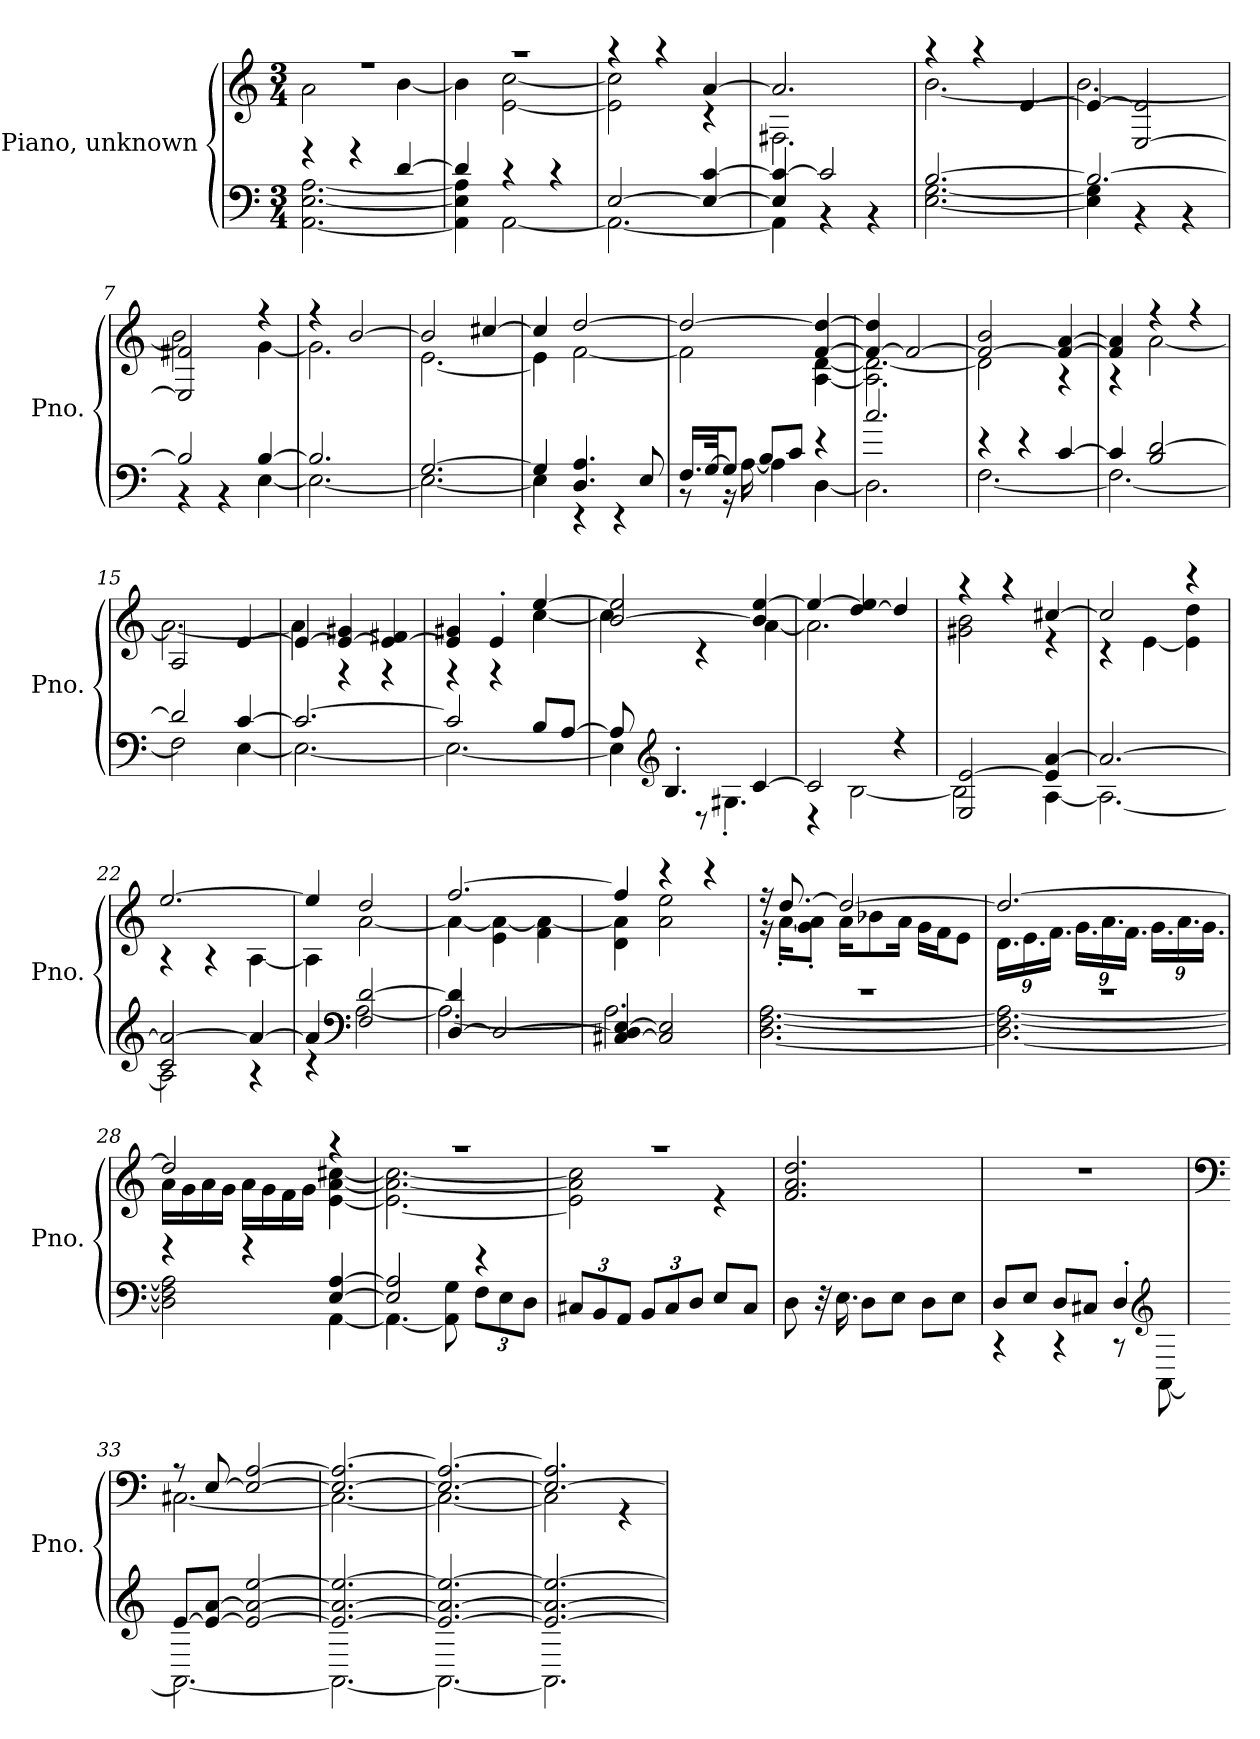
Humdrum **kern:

**kern	**kern
*part1	*part1
*staff2	*staff1
*I"Piano, unknown	*
*I'Pno.	*
*clefF4	*clefG2
*k[]	*k[]
*M3/4	*M3/4
*MM174	*MM174
=1	=1
*^	*^
4r	[2.AA\ [2.E\ [2.A\	2.r	2a\
4r	.	.	.
[4d/	.	.	[4b\
=2	=2	=2	=2
4d/]	4AA\] 4E\] 4A\]	2.r	4b\]
4r	[2AA\	.	[2e\ [2cc\
4r	.	.	.
=3	=3	=3	=3
[2E/	2.AA\_	4r	2e\] 2cc\]
.	.	4r	.
4E/_ [4c/	.	[4a/	4r
=4	=4	=4	=4
4E/] 4c/_	4AA\]	2.a/]	2.F#X\
2c/]	4r	.	.
.	4r	.	.
=5	=5	=5	=5
[2.B/	[2.E\ [2.G\	4r	[2.b\
.	.	4r	.
.	.	[4e/	.
=6	=6	=6	=6
2.B/_	4E\] 4G\]	4e/_	2.b\_
.	4r	[2E/ 2e/]	.
.	4r	.	.
=7	=7	=7	=7
2B/]	4r	2E/] 2f#X/	2b\]
.	4r	.	.
[4B/	[4E\	4r	[4g\
=8	=8	=8	=8
2.B/]	2.E\_	4r	2.g\]
.	.	[2b/	.
=9	=9	=9	=9
[2.G/	2.E\_	2b/]	[2.e\
.	.	[4cc#X/	.
!!LO:LB:g=z	!!
=10	=10	=10	=10
4G/]	4E\]	4cc#/]	4e\]
4.D/ 4.A/	4r	[2dd/	[2f\
.	4r	.	.
8E/	.	.	.
=11	=11	=11	=11
16.F/LL	8r	2dd/_	2f\]
[32G/JK	.	.	.
8G/J]	16r	.	.
.	[16A\	.	.
8B/L	4A\]	.	.
8c/J	.	.	.
4r	[4D\	[4f/ 4dd/_	[4A\ [4d\
=12	=12	=12	=12
2.cc/	2.D\]	4f/_ 4dd/]	2.A\] 2.d\_
.	.	2f/_	.
=13	=13	=13	=13
4r	[2.F\	2f/_ 2b/	2d\]
4r	.	.	.
[4c/	.	4f/_ [4a/	4r
=14	=14	=14	=14
4c/]	2.F\_	4f/] 4a/]	4r
2B/ [2d/	.	4r	[2a\
.	.	4r	.
=15	=15	=15	=15
2d/]	2F\]	2A/	2.a\_
[4c/	[4E\	[4e/	.
=16	=16	=16	=16
2.c/_	2.E\_	4e/_	4a\]
.	.	4e/_ 4g#X/	4r
.	.	4e/_ 4f#X/	4r
=17	=17	=17	=17
2c/]	2.E\_	4e/] 4g#X/	4r
.	.	4e'/	4r
8B/L	.	[4ee/	[4cc\
[8A/J	.	.	.
!!LO:LB:g=z	!!
=18	=18	=18	=18
8A/]	4E\]	[2b/ 2ee/]	4cc\]
*clefG2	*	*	*
4.B'/	.	.	.
.	8r	.	4r
.	4.G#X'\	.	.
[4c/	.	4b/] [4ee/	[4a\
=19	=19	=19	=19
2c/]	4r	4ee/_	2.a\]
.	[2B\	[4dd/ 4ee/]	.
4r	.	4dd/]	.
=20	=20	=20	=20
2E/ [2e/	2B\]	4r	2g#X\ 2b\
.	.	4r	.
4e/] [4a/	[4A\	[4cc#X/	4r
=21	=21	=21	=21
2.a/_	2.A\_	2cc#/]	4r
.	.	.	[4e\
.	.	4r	4e\] 4dd\
=22	=22	=22	=22
2c/ 2a/_	2A\]	[2.ee/	4r
.	.	.	4r
4a/_	4r	.	[4A\
=23	=23	=23	=23
4a/]	4r	4ee/]	4A\]
*clefF4	*	*	*
2F/ [2d/	[2A\	2dd/	[2a\
=24	=24	=24	=24
[4D/ 4d/]	2.A\_	[2.ff/	4a\_
2D/_	.	.	4e\ 4a\_
.	.	.	4f\ 4a\_
!!LO:LB:g=z	!!
=25	=25	=25	=25
[4C#X/ 4D/] [4E/	2.A\]	4ff/]	4d\ 4a\]
2C#/] 2E/]	.	4r	2a\ 2ee\
.	.	4r	.
=26	=26	=26	=26
2.r	[2.D\ [2.F\ [2.A\	16r	16r
.	.	[8.dd/	[16a'\KL
.	.	.	8g\' 8a\]'J
.	.	2dd/_	16a\KL
.	.	.	8b-X\
.	.	.	16a\Jk
.	.	.	16g\LL
.	.	.	16f\J
.	.	.	8e\J
=27	=27	=27	=27
*	*	*	*Xbrackettup
2.r	2.D\_ 2.F\_ 2.A\_	2.dd/_	18.d\LL
.	.	.	18.e\
.	.	.	18.f\JJ
.	.	.	18.g\LL
.	.	.	18.a\
.	.	.	18.f\JJ
.	.	.	18.g\LL
.	.	.	18.a\
.	.	.	18.g\JJ
=28	=28	=28	=28
4r	2D\] 2F\] 2A\]	2dd/]	16a\LL
.	.	.	16g\
.	.	.	16a\
.	.	.	16g\JJ
4r	.	.	16a\LL
.	.	.	16g\
.	.	.	16f\
.	.	.	16g\JJ
[4E/ [4A/	[4AA\	4r	[4e\ [4a\ [4cc#X\
!!LO:LB:g=z	!!
=29	=29	=29	=29
2E/] 2A/]	4.AA\_	2.r	2.e\_ 2.a\_ 2.cc#\_
.	8AA\] 8G\	.	.
*	*Xbrackettup	*	*
4r	12F\L	.	.
.	12E\	.	.
.	12D\J	.	.
*v	*v	*	*
=30	=30	=30
12C#X/L	2.r	2e\] 2a\] 2cc#\]
12BB/	.	.
12AA/J	.	.
12BB/L	.	.
12C#/	.	.
12D/J	.	.
8E/L	.	4r
8C#/J	.	.
*	*v	*v
=31	=31
8D\	2.f/ 2.a/ 2.dd/
32r	.
16.E\	.
8D\L	.
8E\J	.
8D\L	.
8E\J	.
=32	=32
*^	*
8D/L	4r	2.r
8E/J	.	.
8D/L	4r	.
8C#X/J	.	.
4D'/	8r	.
*clefG2	*	*
.	[8AA\	.
=33	=33	=33
*	*	*clefF4
*	*	*^
[8e/L	2.AA\_	8r	[2.C#X\
8e/_ [8a/J	.	[8E/	.
2e/_ 2a/_ [2ee/	.	2E/_ [2A/	.
=34	=34	=34	=34
2.e/_ 2.a/_ 2.ee/_	2.AA\_	2.E/_ 2.A/_	2.C#\_
!!LO:LB:g=z	!!
=35	=35	=35	=35
2.e/_ 2.a/_ 2.ee/_	2.AA\_	2.E/_ 2.A/_	2.C#\_
=36	=36	=36	=36
2.e/_ 2.a/_ 2.ee/_	2.AA\]	2.E/_ 2.A/]	2C#\]
.	.	.	4r
*v	*v	*	*
*	*v	*v
=	=
*-	*-
